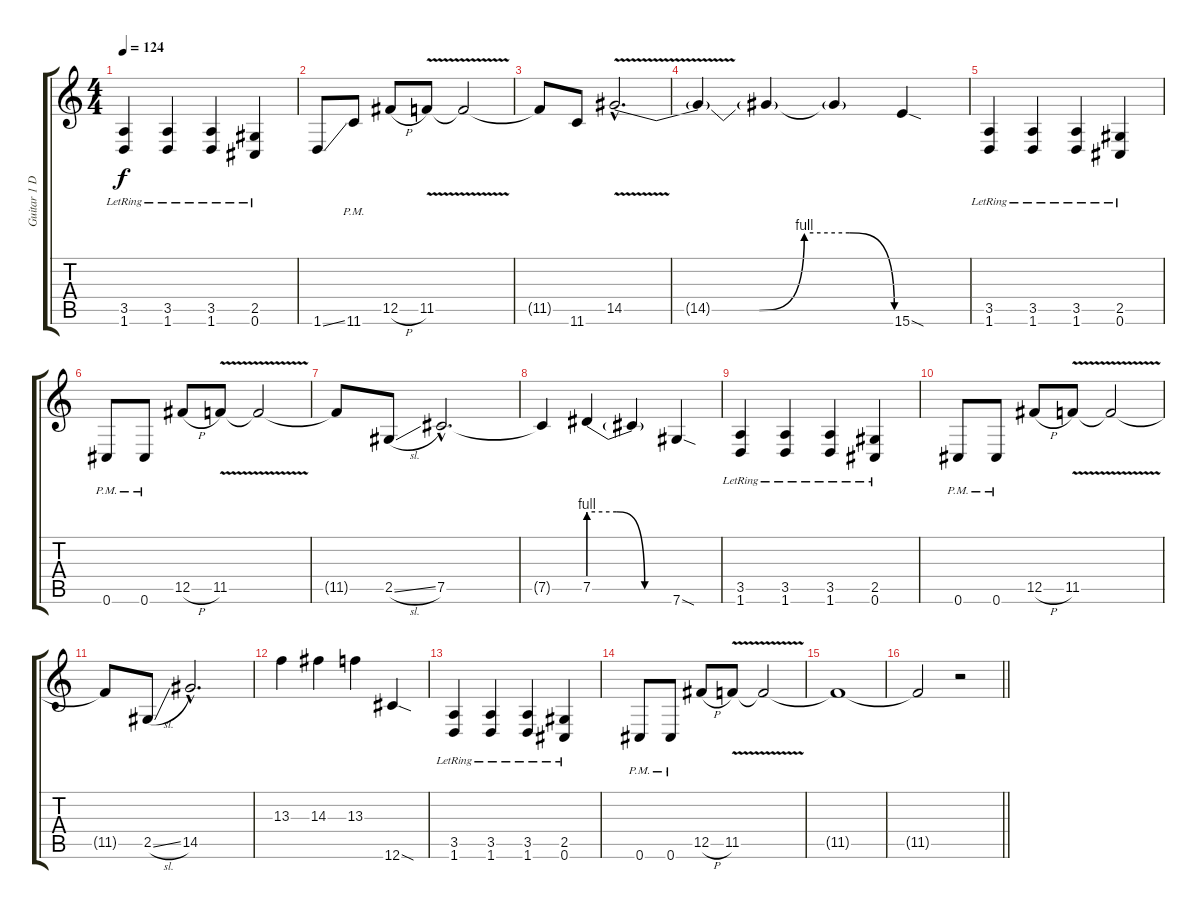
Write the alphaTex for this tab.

\track ("Guitar 1 Dist." "Guitar 1 D") {instrument distortionguitar}
\staff {score tabs}
\tuning (Db4 Ab3 E3 B2 Gb2 Db2) {hide}
\ts (4 4)
\tempo 124
\clef g2
\ks c
(3.5{lr} 1.6{lr}).4{dy f} (3.5{lr} 1.6{lr}).4 (3.5{lr} 1.6{lr}).4 (2.5{lr} 0.6{lr}).4 |
1.6{ss}.8 11.6{pm}.8 12.5{h}.8 11.5{v}.8 11.5{t}.2 |
11.5{t}.8 11.6.8 14.5{be (custom 0 0 15 0 30 0 40 4 50 4 60 0) v hac}.2{d} |
14.5{t}.4 14.5{t}.4 14.5{t}.4 15.6{sod}.4 |
(3.5{lr} 1.6{lr}).4 (3.5{lr} 1.6{lr}).4 (3.5{lr} 1.6{lr}).4 (2.5{lr} 0.6{lr}).4 |
0.6{pm}.8 0.6{pm}.8 12.5{h}.8 11.5{v}.8 11.5{t}.2 |
11.5{t}.8 2.5{sl}.8 7.5{hac}.2{d} |
7.5{t}.4 7.5{be (custom 0 4 20 4 40 0 60 0)}.4 7.5{t}.4 7.6{sod}.4 |
(3.5{lr} 1.6{lr}).4 (3.5{lr} 1.6{lr}).4 (3.5{lr} 1.6{lr}).4 (2.5{lr} 0.6{lr}).4 |
0.6{pm}.8 0.6{pm}.8 12.5{h}.8 11.5{v}.8 11.5{t}.2 |
11.5{t}.8 2.5{sl}.8 14.5{hac}.2{d} |
13.3.4 14.3.4 13.3.4 12.6{sod}.4 |
(3.5{lr} 1.6{lr}).4 (3.5{lr} 1.6{lr}).4 (3.5{lr} 1.6{lr}).4 (2.5{lr} 0.6{lr}).4 |
0.6{pm}.8 0.6{pm}.8 12.5{h}.8 11.5{v}.8{volume 0} 11.5{t}.2 |
11.5{t}.1 |
\barLineRight lightlight
11.5{t}.2 r.2
